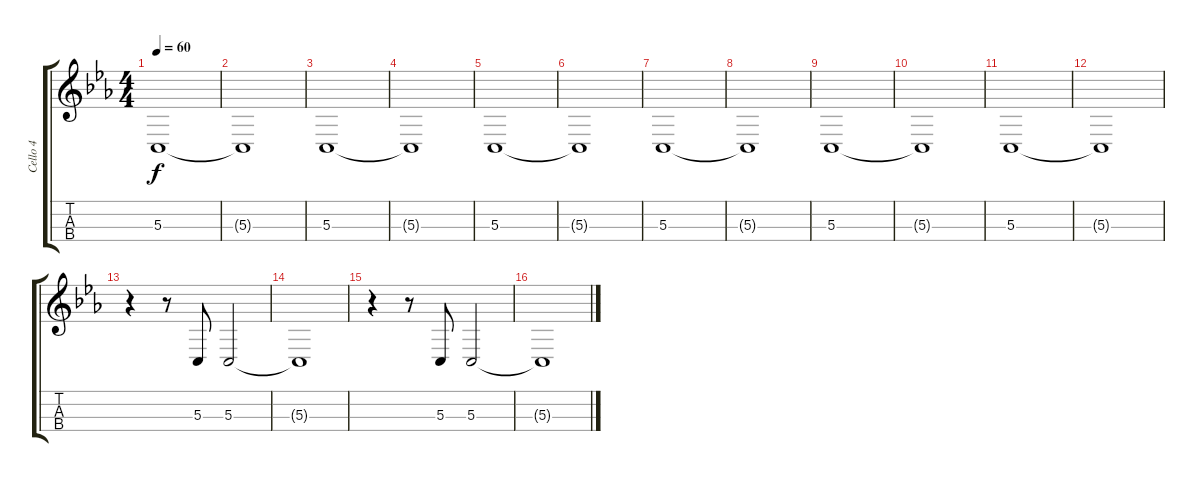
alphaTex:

\track ("Cello 4" "Cello 4") {instrument cello}
\staff {score tabs}
\tuning (A3 D3 G2 C2) {hide}
\ts (4 4)
\tempo 60
\clef g2
\ks eb
5.3.1{dy f} |
5.3{t}.1 |
5.3.1 |
5.3{t}.1 |
5.3.1 |
5.3{t}.1 |
5.3.1 |
5.3{t}.1 |
5.3.1 |
5.3{t}.1 |
5.3.1 |
5.3{t}.1 |
r.4 r.8 5.3.8 5.3.2 |
5.3{t}.1 |
r.4 r.8 5.3.8 5.3.2 |
5.3{t}.1
